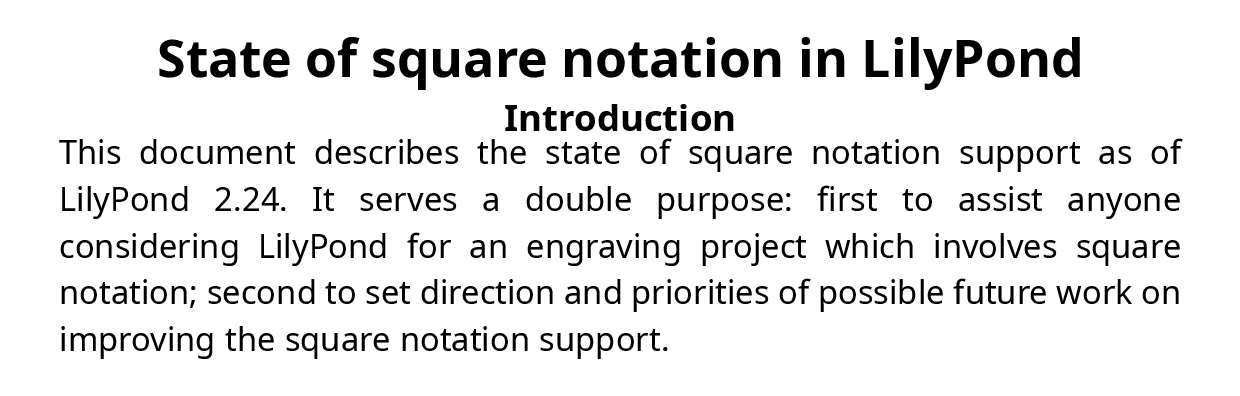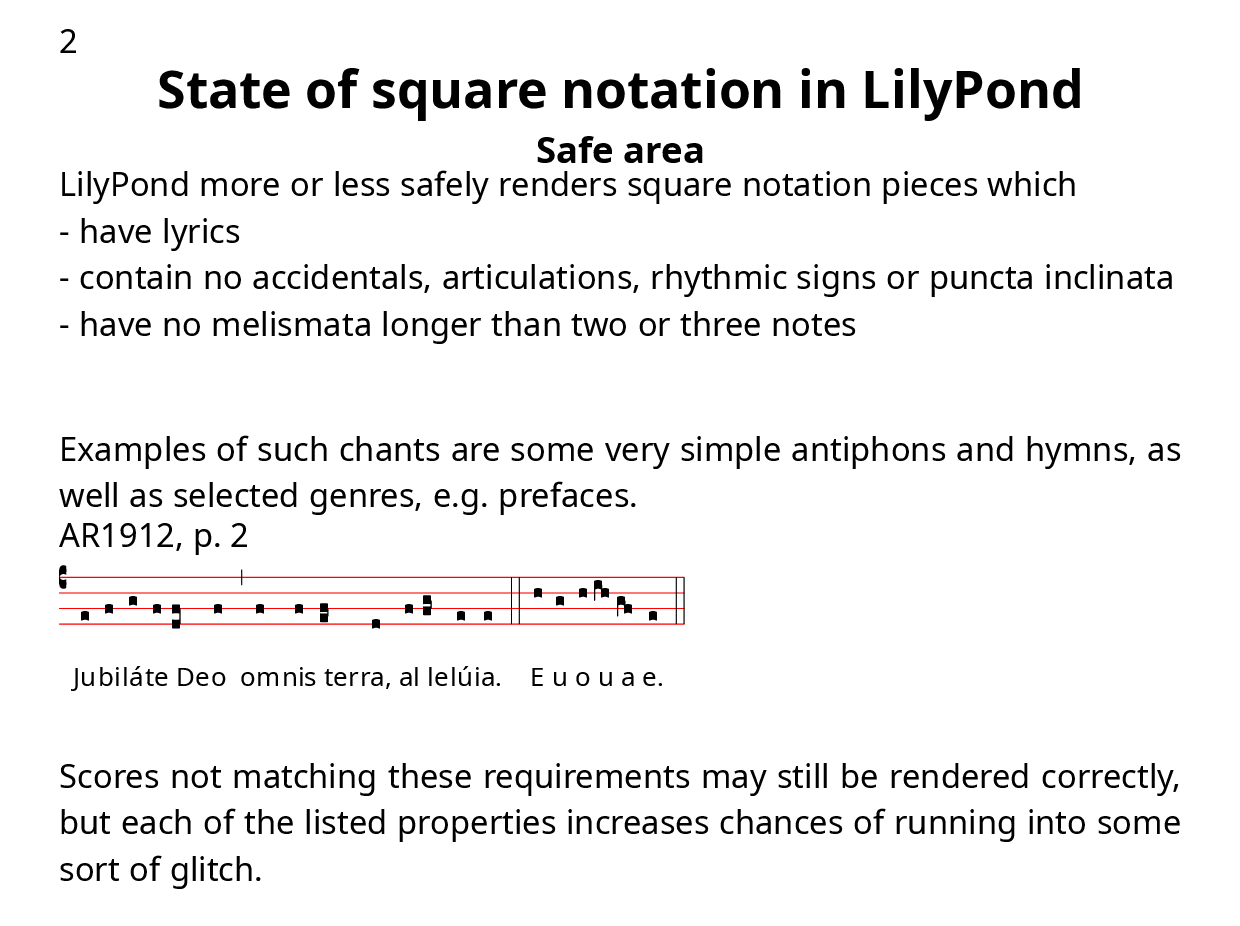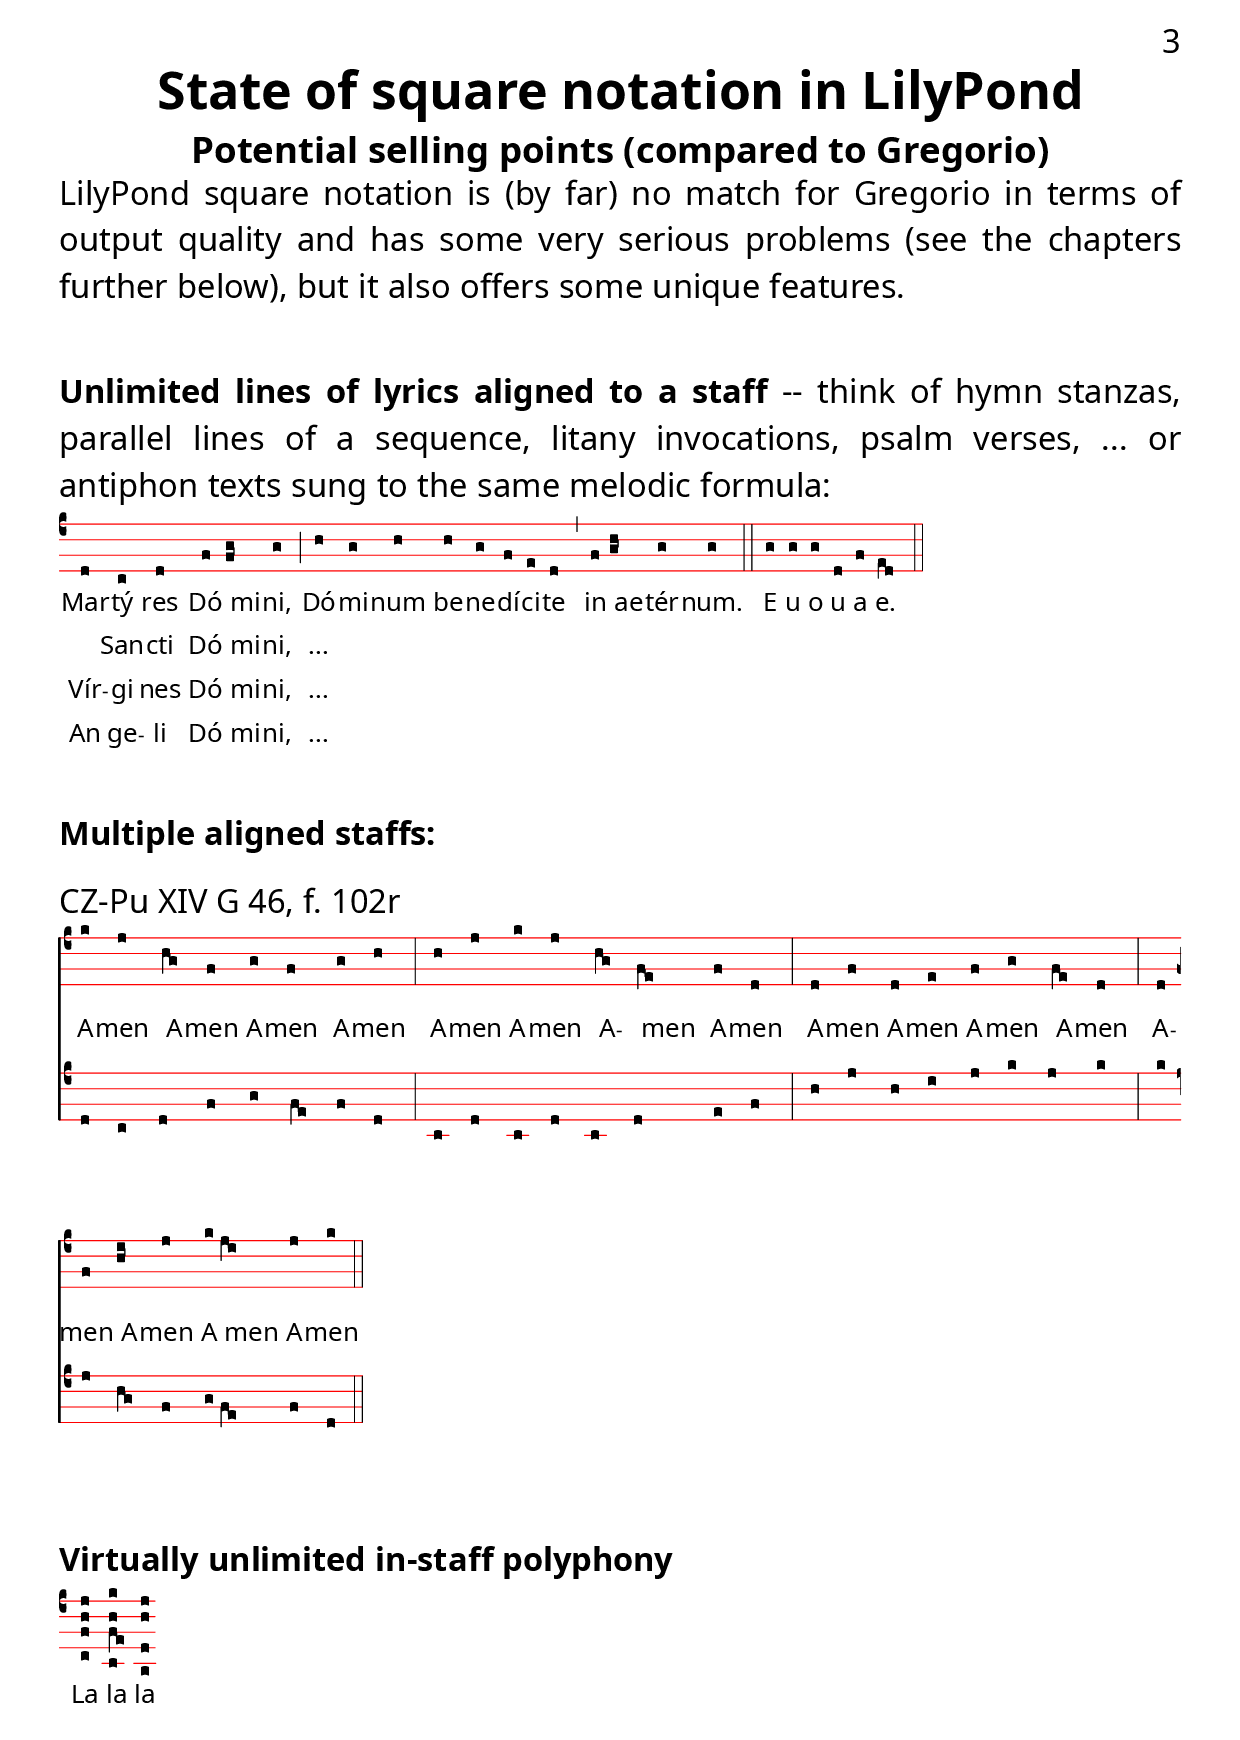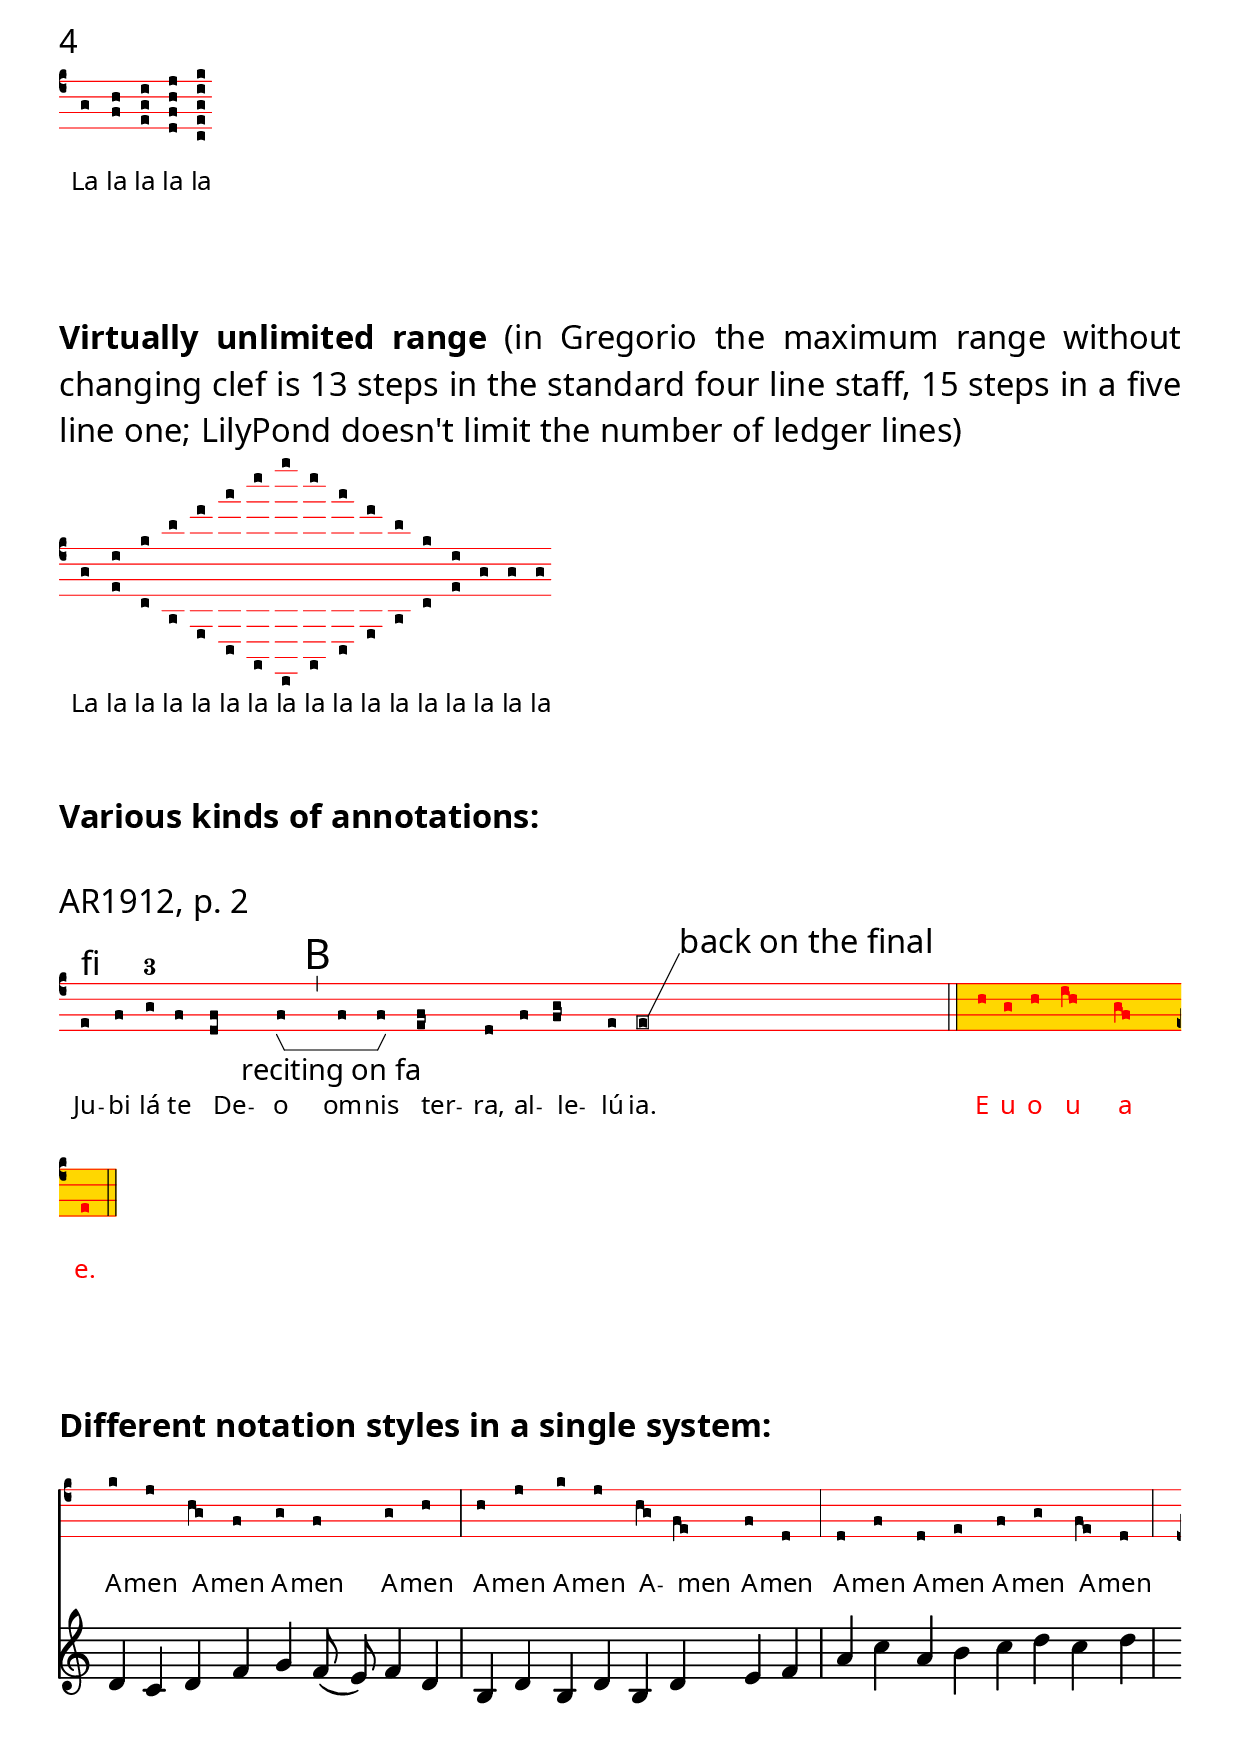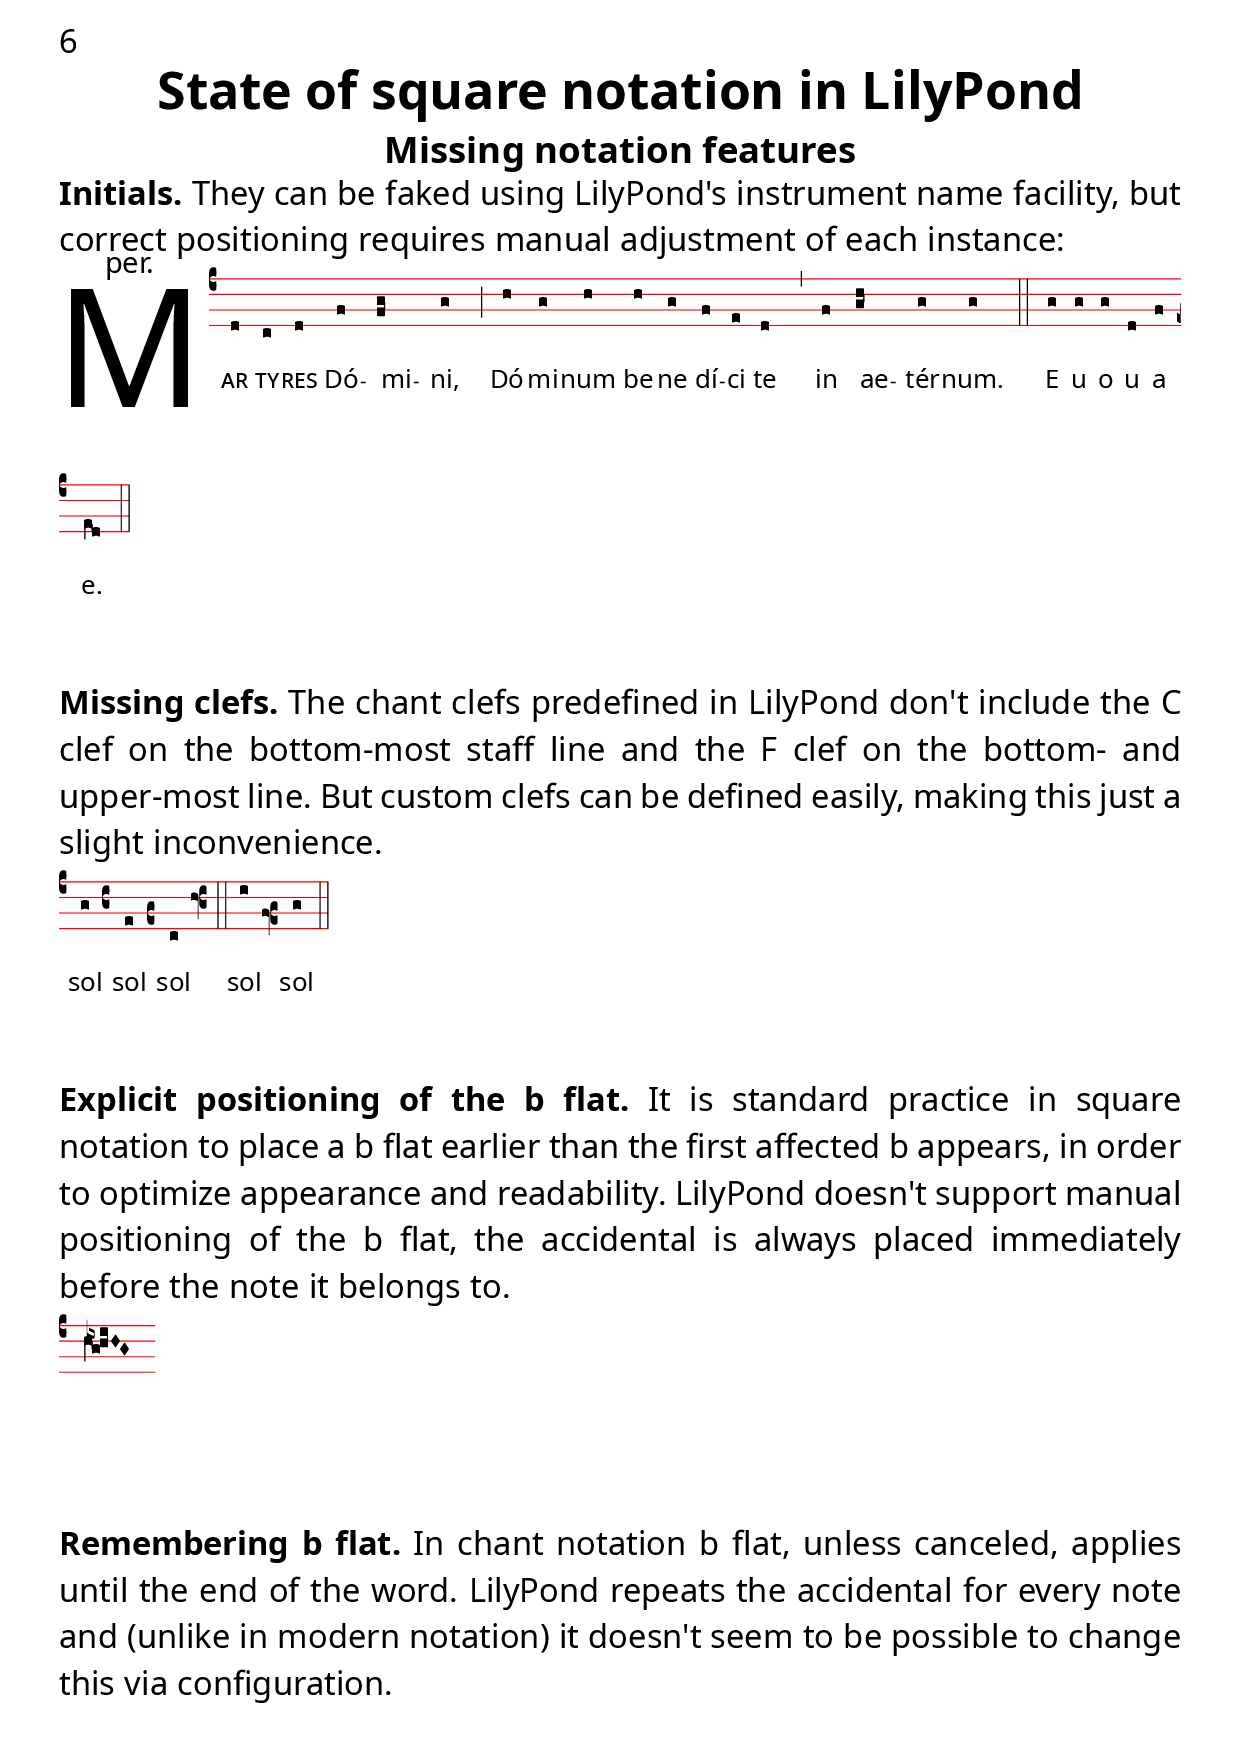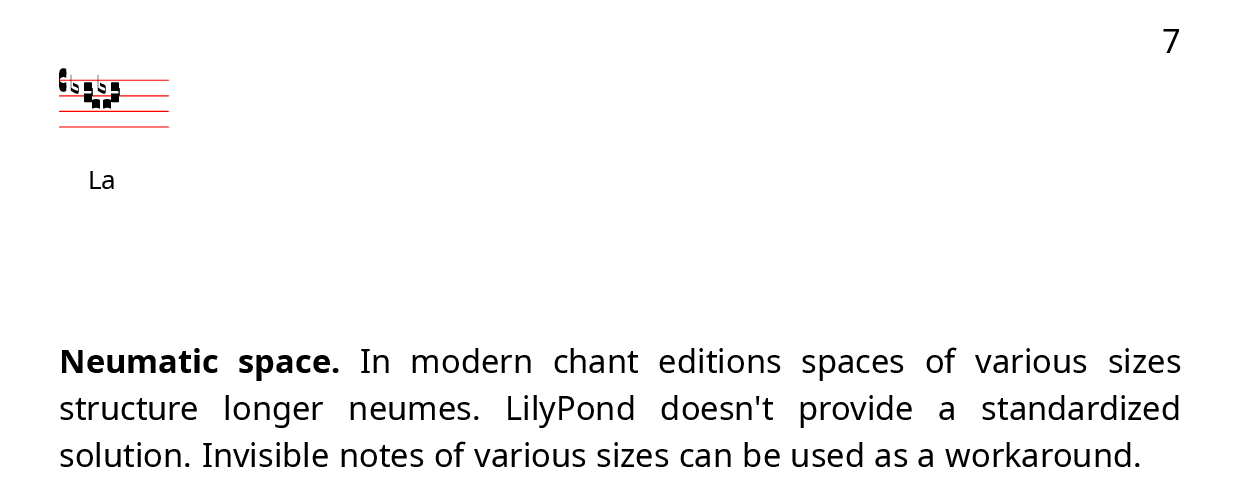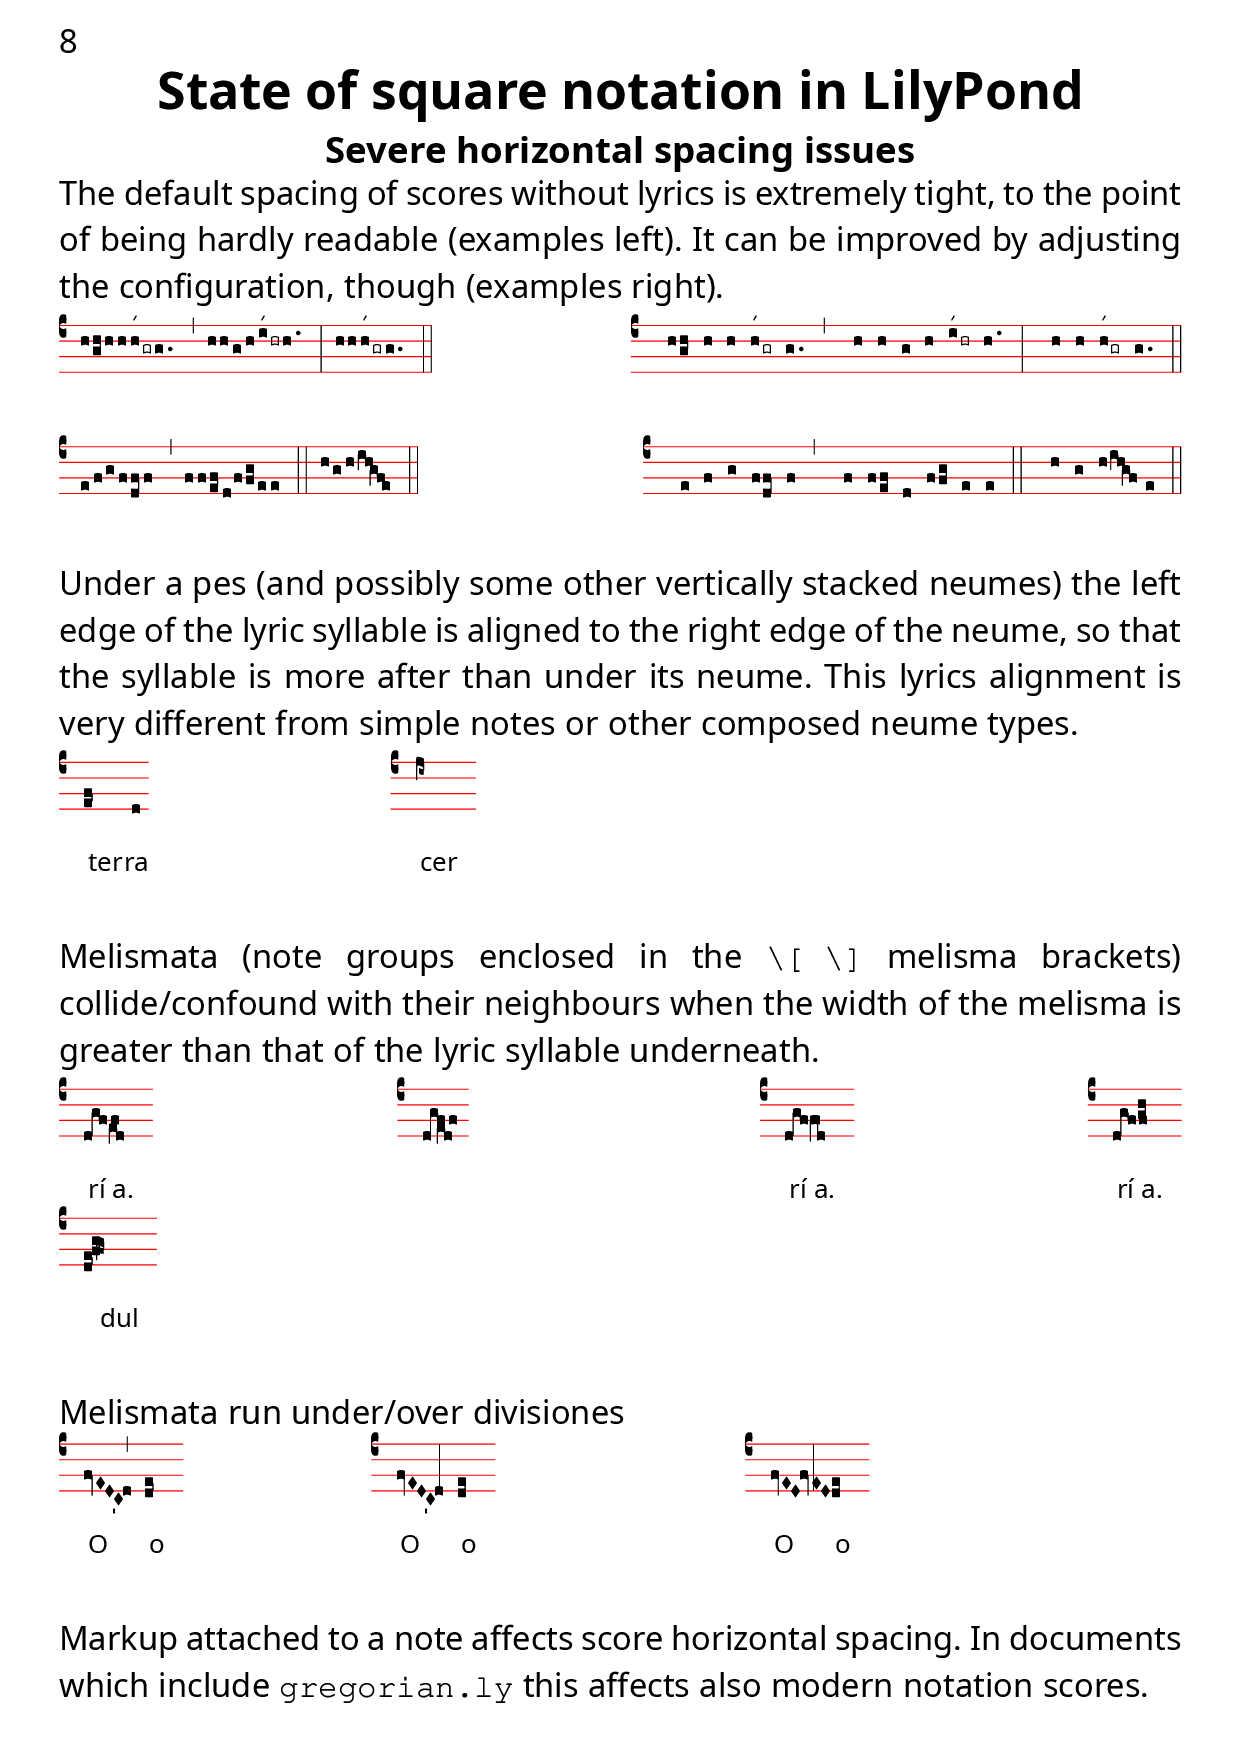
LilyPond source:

\version "2.24.1"

\include "gregorian.ly"
\version "2.24.1"

#(set-global-staff-size 30)

\paper {
  #(define fonts
     (set-global-fonts
      #:roman "Junicode"
      #:factor (/ staff-height pt 21)))

  markup-markup-spacing.basic-distance = #4
}

\layout {
  \override VaticanaLyrics.LyricText.font-size = #-2
}


\header {
  title = "State of square notation in LilyPond"
}

\bookpart {
  \header { subtitle = "Introduction" }

  \markup\justify{
    This document describes the state of square notation support
    as of LilyPond 2.24.
    It serves a double purpose:
    first to assist anyone considering LilyPond for an engraving project
    which involves square notation;
    second to set direction and priorities of possible future work on
    improving the square notation support.
  }
}

\bookpart {
  \header { subtitle = "Safe area" }

  \markup\column{
    \line{LilyPond more or less safely renders square notation pieces which}
    \line{- have lyrics}
    \line{- contain no accidentals, articulations, rhythmic signs or puncta inclinata}
    \line{- have no melismata longer than two or three notes}
  }

  \markup\vspace #1

  \markup\justify{
    Examples of such chants are some very simple antiphons and hymns,
    as well as selected genres, e.g. prefaces.
  }

  \score {
    <<
    \new VaticanaVoice = "v" {
      \clef "vaticana-do3"
      e f g f \[ d\melisma \pes f\melismaEnd \] f \divisioMinima
      f f \[ e\melisma \pes f\melismaEnd \] d f \[ f\melisma \pes g\melismaEnd \] e e \finalis
      a g a \[ b\melisma \flexa a\melismaEnd \] \[ g\melisma \flexa f\melismaEnd \] e \finalis
    }
    \new VaticanaLyrics \lyricsto "v" {
      Ju -- bi -- lá -- te De -- o
      om -- nis ter -- ra, al -- le -- lú -- ia.
      E u o u a e.
    }
    >>
    \header {
      piece = "AR1912, p. 2"
    }
  }


  \markup\justify{
    Scores not matching these requirements may still be rendered correctly,
    but each of the listed properties increases chances of running into
    some sort of glitch.
  }

  % TODO example of a piece rendering correctly even with the risky features
}

\bookpart {
  \header {
    subtitle = "Potential selling points (compared to Gregorio)"
  }

  \markup\justify{
    LilyPond square notation is (by far) no match for Gregorio in terms of
    output quality and has some very serious problems (see the chapters
    further below), but it also offers some unique features.
  }

  \markup\vspace #1

  \markup\justify{
    \bold{Unlimited lines of lyrics aligned to a staff}
    -- think of hymn stanzas, parallel lines of a sequence,
    litany invocations, psalm verses, ...
    or antiphon texts sung to the same melodic formula:
  }

  \score {
    <<
    \new VaticanaVoice = "v" {
      \clef "vaticana-do3"
      d c d f \[ f\melisma \pes g\melismaEnd \] g \divisioMaior
      a g a a g f e d \divisioMinima f \[ g\melisma \pes a\melismaEnd \] g g \finalis

      g g g d f \[ e \flexa d \] \finalis
    }
    \new VaticanaLyrics \lyricsto "v" {
      Mar -- tý -- res Dó -- mi -- ni,
      Dó -- mi -- num be -- ne -- dí -- ci -- te in ae -- tér -- num.

      E u o u a e.
    }
    \new VaticanaLyrics \lyricsto "v" {
      _ San -- cti Dó -- mi -- ni, "..."
    }
    \new VaticanaLyrics \lyricsto "v" {
      Vír -- gi -- nes Dó -- mi -- ni, "..."
    }
    \new VaticanaLyrics \lyricsto "v" {
      An -- ge -- li Dó -- mi -- ni, "..."
    }
    >>
    \header {
      piece = ""
    }
  }

  \markup\vspace #1

  \markup\bold{Multiple aligned staffs:}

  \score {
    <<
      \new VaticanaVoice = "voice-a" {
        \clef "vaticana-do3"
        % in square notation durations don't affect the note appearance,
        % but are useful when aligning voices
        d' c' \[ a8\melisma \flexa g\melismaEnd \] f4 g f g a \divisioMaxima
        a c' d' c' \[ a8\melisma \flexa g\melismaEnd \] \[ f\melisma \flexa e\melismaEnd \] f4 d \divisioMaxima
        d f d e f g \[ f8\melisma \flexa e\melismaEnd \] d4 \divisioMaxima
        d f \[ a\melisma \pes b\melismaEnd \] c' d' \[ c'\melisma \pes b\melismaEnd \] c' d' \finalis
      }
      \new VaticanaLyrics \lyricsto "voice-a" { \repeat unfold 16 { A -- men } }
      \new VaticanaVoice {
        \clef "vaticana-do3"
        d c d f g \[ f8\melisma \flexa e\melismaEnd \] f4 d \divisioMaxima
        b, d b, d b, d e f \divisioMaxima
        a c' a b c' d' c' d' \divisioMaxima
        d' c' \[ a\melisma \flexa g\melismaEnd \] f g \[ f\melisma \flexa e\melismaEnd \] f d \finalis
      }
    >>
    \header {
      piece = \markup\with-url
        "https://new.manuscriptorium.com/apis/resolver-api/cs/browser/default/detail?url=https://collectiones.manuscriptorium.com/assorted/AIPDIG/NKCR__/7/AIPDIG-NKCR__XIV_G_46____2SSE2F7-cs/&imageId=https://imagines.manuscriptorium.com/loris/AIPDIG-NKCR__XIV_G_46____2SSE2F7-cs/ID0102r"
        "CZ-Pu XIV G 46, f. 102r"
    }
    \layout {
      \override VaticanaStaff.Clef.extra-offset = #'(0.3 . 0)
    }
  }

  \markup\vspace #1

  \markup\justify{
    \bold{Virtually unlimited in-staff polyphony}
  }

  % polyphony entered as separate voices
  \score {
    <<
      \new VaticanaStaff <<
        \new VaticanaVoice = "v" {
          \clef "vaticana-do3"
          c' d' c'
        }
        \new VaticanaVoice {
          \voiceTwo
          a a a
        }
        \new VaticanaVoice {
          \voiceThree
          f \[ f8 \flexa e \] d4
        }
        \new VaticanaVoice {
          \voiceFour
          c b, a,
        }
      >>
      \new VaticanaLyrics \lyricsto "v" {
        La la la
      }
    >>
  }

  % polyphony entered as chords
  \score {
    <<
      \new VaticanaVoice = "v" {
        \clef "vaticana-do3"
        g
        <f a>
        <e g b>
        <d f a c'>
        <c e g b d'>
      }
      \new VaticanaLyrics \lyricsto "v" {
        La la la la la
      }
    >>
  }

  \markup\vspace #1

  \markup\justify{
    \bold{Virtually unlimited range} (in Gregorio the maximum range without changing
    clef is 13 steps in the standard four line staff, 15 steps in a five line one;
    LilyPond doesn't limit the number of ledger lines)
  }

  \score {
    <<
      \new VaticanaStaff <<
        \new VaticanaVoice = "v" {
          \clef "vaticana-do3"
          g b d' f' a' c'' e'' g''
          e'' c'' a' f' d' b g g g
        }
        \new VaticanaVoice {
          s e c a, f, d, b,, g,,
          b,, d, f, a, c e
        }
      >>
      \new VaticanaLyrics \lyricsto "v" {
        La \repeat unfold 16 { la }
      }
    >>
  }

  \markup\vspace #1

  \markup\bold{Various kinds of annotations:}

  \score {
    <<
    \new VaticanaVoice = "v" \with {
      \consists Balloon_engraver
      \consists Horizontal_bracket_engraver
    } {
      \clef "vaticana-do3"
      e^"fi" % markup attached to a note
      f g-3 % fingering doesn't make much sense in chant, but it's available
      f \[ d\melisma \pes f\melismaEnd \]
      \once\override HorizontalBracketText.text = "reciting on fa" % horizontal bracket with a label
      f\startGroup \divisioMinima
      \mark "B" % rehearsal mark
      f f\stopGroup \[ e\melisma \pes f\melismaEnd \] d f \[ f\melisma \pes g\melismaEnd \] e \balloonGrobText #'NoteHead #'(2 . 4) \markup { "back on the final" } e \finalis

      \override NoteHead.color = #red % coloured objects
      \staffHighlight "gold"

      a g a \[ b\melisma \flexa a\melismaEnd \] \[ g\melisma \flexa f\melismaEnd \] e \finalis
    }
    \new VaticanaLyrics \lyricsto "v" {
      Ju -- bi -- lá -- te De -- o
      om -- nis ter -- ra, al -- le -- lú -- ia.

      \override Lyrics.LyricText.color = #red

      E u o u a e.
    }
    >>
    \header {
      piece = "AR1912, p. 2"
    }
  }

  \markup\vspace #1

  \markup\bold{Different notation styles in a single system:}

  \score {
    <<
      \new VaticanaVoice = "voice-a" {
        \clef "vaticana-do3"
        % in square notation durations don't affect the note appearance,
        % but are useful when aligning voices
        d' c' \[ a8\melisma \flexa g\melismaEnd \] f4 g f g a \divisioMaxima
        a c' d' c' \[ a8\melisma \flexa g\melismaEnd \] \[ f\melisma \flexa e\melismaEnd \] f4 d \divisioMaxima
        d f d e f g \[ f8\melisma \flexa e\melismaEnd \] d4 \divisioMaxima
        d f \[ a8\melisma \pes b\melismaEnd \] c'4 d' \[ c'8\melisma \pes b\melismaEnd \] c'4 d' \finalis
      }
      \new VaticanaLyrics \lyricsto "voice-a" { \repeat unfold 16 { A -- men } }
      \new Voice \with { \magnifyStaff #4/5 } \transpose c c' {
        \cadenzaOn
        d c d f g f8( e) f4 d \bar "|"
        b, d b, d b, d e f \bar "|"
        a c' a b c' d' c' d' \bar "|"
        d' c' a8( g) f4 g f8( e) f4 d \bar "||"
      }
    >>
    \layout {
      \override VaticanaStaff.Clef.extra-offset = #'(0.3 . 0)
      \override Staff.TimeSignature.stencil = ##f
    }
  }

  \markup\column{
    \line{}
    \line{}
  }
}

\bookpart {
  \header { subtitle = "Missing notation features" }

  \markup\justify{
    \bold{Initials.}
    They can be faked using LilyPond's instrument name facility,
    but correct positioning requires manual adjustment of each instance:
  }

  \score {
    <<
    \new VaticanaVoice = "v" {
      \set VaticanaStaff.instrumentName =
        \markup\center-column{
          \small{per.}
          \vspace #0.2
          \override #'(font-size . 14) M
        }

      \clef "vaticana-do3"
      d c d f \[ f\melisma \pes g\melismaEnd \] g \divisioMaior
      a g a a g f e d \divisioMinima f \[ g\melisma \pes a\melismaEnd \] g g \finalis

      g g g d f \[ e \flexa d \] \finalis
    }
    \new VaticanaLyrics \lyricsto "v" {
      \override LyricText.font-features = #'("smcp") % small caps
      ar -- ty -- res
      \revert LyricText.font-features

      Dó -- mi -- ni,
      Dó -- mi -- num be -- ne -- dí -- ci -- te in ae -- tér -- num.

      E u o u a e.
    }
    >>
    \header {
      piece = ""
    }
    \layout {
      indent = 1\in % make space for the initial

      % manually align the initial with lyrics baseline
      \override VaticanaStaff.InstrumentName.extra-offset = #'(0 . -1.9)
    }
  }

  \markup\justify{
    \bold{Missing clefs.}
    The chant clefs predefined in LilyPond
    don't include the C clef on the bottom-most staff line
    and the F clef on the bottom- and upper-most line.
    But custom clefs can be defined easily, making this just a slight inconvenience.
  }

  \score {
    <<
    \new VaticanaVoice = "v" {
      \clef "vaticana-do3"
      g
      \clef "vaticana-do2"
      g
      \clef "vaticana-do1"
      g

      \finalis % TODO why is the first fa clef rendered *before* the divisio? Can this be fixed?

      \clef "vaticana-fa2"
      g
      \clef "vaticana-fa1"
      g
      \finalis
    }
    \new VaticanaLyrics \lyricsto "v" {
      \repeat unfold 5 { sol }
    }
    >>
  }

  \markup\justify{
    \bold{Explicit positioning of the b flat.}
    It is standard practice in square notation to place a b flat
    earlier than the first affected b appears,
    in order to optimize appearance and readability.
    LilyPond doesn't support manual positioning of the b flat,
    the accidental is always placed immediately before the note
    it belongs to.
  }

  \score {
    \new VaticanaVoice = "v" {
      \clef "vaticana-do3"
      \[ a \flexa g a \pes bes \inclinatum a \inclinatum g \]
    }
  }

  \markup\justify{
    \bold{Remembering b flat.}
    In chant notation b flat, unless canceled, applies until the end of the word. % TODO double-check
    LilyPond repeats the accidental for every note and (unlike in modern notation)
    it doesn't seem to be possible to change this via configuration.
  }

  \score {
    <<
    \new VaticanaVoice = "v" {
      \clef "vaticana-do3"
      \[ a\melisma \pes bes g g a \pes bes\melismaEnd \]
    }
    \new VaticanaLyrics \lyricsto "v" { La }
    >>
  }

  \markup\vspace #1

  \markup\justify{
    \bold{Neumatic space.}
    In modern chant editions spaces of various sizes structure longer neumes.
    LilyPond doesn't provide a standardized solution.
    Invisible notes of various sizes can be used as a workaround.
  }

  % TODO real-life example
}

\bookpart {
  \header { subtitle = "Severe horizontal spacing issues" }

  \markup\justify{
    The default spacing of scores without lyrics is extremely tight,
    to the point of being hardly readable (examples left).
    It can be improved by adjusting the configuration, though (examples right).
  }
  % TODO what kinds of workarounds are available?

  \markup\fill-line{
    % psalm tone IV.g
    \score {
      \new VaticanaVoice {
        \clef "vaticana-do3"
        a \[ g \pes a \] a a a\accentus \[ \cavum g \] \augmentum g \divisioMinima
        a a g a b\accentus \[ \cavum a \] \augmentum a \divisioMaxima
        a a a\accentus \[ \cavum g \] \augmentum g \finalis
      }
    }

    \score {
      \new VaticanaVoice {
        \clef "vaticana-do3"
        a \[ g \pes a \] a a a\accentus \[ \cavum g \] \augmentum g \divisioMinima
        a a g a b\accentus \[ \cavum a \] \augmentum a \divisioMaxima
        a a a\accentus \[ \cavum g \] \augmentum g \finalis
      }
      \layout {
        % TODO can the spacing be improved also for melismata?
        \override VaticanaVoice.NoteHead.X-offset = #1
      }
    }
  }

  \markup\vspace #1

  \markup\fill-line{
    % the "Jubilate Deo" antiphon, music only
    \score {
      \new VaticanaVoice {
        \clef "vaticana-do3"
        e f g f \[ d\melisma \pes f\melismaEnd \] f \divisioMinima
        f f \[ e\melisma \pes f\melismaEnd \] d f \[ f\melisma \pes g\melismaEnd \] e e \finalis
        a g a \[ b\melisma \flexa a\melismaEnd \] \[ g\melisma \flexa f\melismaEnd \] e \finalis
      }
    }

    \score {
      \new VaticanaVoice {
        \clef "vaticana-do3"
        e f g f \[ d\melisma \pes f\melismaEnd \] f \divisioMinima
        f f \[ e\melisma \pes f\melismaEnd \] d f \[ f\melisma \pes g\melismaEnd \] e e \finalis
        a g a \[ b\melisma \flexa a\melismaEnd \] \[ g\melisma \flexa f\melismaEnd \] e \finalis
      }
      \layout {
        \override VaticanaVoice.NoteHead.X-offset = #1
      }
    }
  }

  \markup\vspace #1

  \markup\justify{
    Under a pes (and possibly some other vertically stacked neumes)
    the left edge of the lyric syllable is aligned to the right edge of the neume,
    so that the syllable is more after than under its neume.
    This lyrics alignment is very different from simple notes
    or other composed neume types.
  }

  \markup\fill-line{
    \score {
      <<
      \new VaticanaVoice = "v" {
        \clef "vaticana-do3"
        \[ e\melisma \pes f\melismaEnd \] d
      }
      \new VaticanaLyrics \lyricsto "v" { ter -- ra }
      >>
    }

    \score {
      <<
      \new VaticanaVoice = "v" {
        \clef "vaticana-do3"
        \[ c'\melisma \flexa \deminutum b\melismaEnd \]
      }
      \new VaticanaLyrics \lyricsto "v" { cer }
      >>
    }

    "" ""
  }

  \markup\vspace #1

  \markup\justify{
    Melismata (note groups enclosed in the \typewriter{"\\[ \\]"} melisma brackets)
    collide/confound with their neighbours
    when the width of the melisma is greater than that of the lyric syllable underneath.
  }

  % The first example is from the (ornate, Editio Vaticana) Salve Regina antiphon,
  % the subsequent ones are variations thereof, demonstrating that the behaviour
  % is the same regardless type and position/pitch of the second melisma.
  \markup\fill-line{
    % neume "sliding under" the previous one
    \score {
      <<
      \new VaticanaVoice = "v" {
        \clef "vaticana-do3"
        \[ d\melisma \pes g \flexa f f\melismaEnd \] \[ e\melisma \flexa d\melismaEnd \]
      }
      \new VaticanaLyrics \lyricsto "v" { rí -- a. }
      >>
    }

    % the same neumes come out slightly different without lyrics
    \score {
      \new VaticanaVoice = "v" {
        \clef "vaticana-do3"
        \[ d\melisma \pes g \flexa f f\melismaEnd \] \[ e\melisma \flexa d\melismaEnd \]
      }
    }

    % the final f of the first neume and initial f of the second one are rendered over each other / merged
    \score {
      <<
      \new VaticanaVoice = "v" {
        \clef "vaticana-do3"
        \[ d\melisma \pes g \flexa f f\melismaEnd \] \[ f\melisma \flexa d\melismaEnd \]
      }
      \new VaticanaLyrics \lyricsto "v" { rí -- a. }
      >>
    }

    % neume "sliding over" the previous one
    \score {
      <<
      \new VaticanaVoice = "v" {
        \clef "vaticana-do3"
        \[ d\melisma \pes g \flexa f f\melismaEnd \] \[ g\melisma \flexa a\melismaEnd \]
      }
      \new VaticanaLyrics \lyricsto "v" { rí -- a. }
      >>
    }
  }

  \markup\fill-line{
    % neume without lyrics merges with the following one
    % (another example from the Salve Regina)
    \score {
      <<
      \new VaticanaVoice = "v" {
        \clef "vaticana-do3"
        \[ d\melisma \pes e f \flexa g\melismaEnd \] \[ g\melisma \flexa \deminutum f\melismaEnd \]
      }
      \new VaticanaLyrics \lyricsto "v" { _ dul }
      >>
    }

    "" "" ""
  }

  \markup\vspace #1

  \markup{Melismata run under/over divisiones}

  \markup\fill-line{
    % neume under a divisio minima
    \score {
      <<
      \new VaticanaVoice = "v" {
        \clef "vaticana-do3"
        \[ \virga f\melisma \inclinatum e \inclinatum d \inclinatum c\ictus d\melismaEnd \]
        \divisioMinima
        \[ d\melisma \pes e\melismaEnd \]
      }
      \new VaticanaLyrics \lyricsto "v" { O o }
      >>
    }

    % neume crossing a divisio maxima
    \score {
      <<
      \new VaticanaVoice = "v" {
        \clef "vaticana-do3"
        \[ \virga f\melisma \inclinatum e \inclinatum d \inclinatum c\ictus d\melismaEnd \]
        \divisioMaxima
        \[ d\melisma \pes e\melismaEnd \]
      }
      \new VaticanaLyrics \lyricsto "v" { O o }
      >>
    }

    % neume crossing a divisio maxima
    \score {
      <<
      \new VaticanaVoice = "v" {
        \clef "vaticana-do3"
        \[ \virga f\melisma \inclinatum e \inclinatum d
           \virga f \inclinatum e \inclinatum d\melismaEnd \]
        \divisioMaxima
        \[ d\melisma \pes e\melismaEnd \]
      }
      \new VaticanaLyrics \lyricsto "v" { O o }
      >>
    }

    ""
  }

  \markup\vspace #1

  \markup\justify{
    Markup attached to a note affects score horizontal spacing.
    In documents which include \typewriter{gregorian.ly}
    this affects also modern notation scores.
  }

  \markup\fill-line{
    \score {
      <<
        \new VaticanaVoice = "v" { g^"attached markup" g }
        \new VaticanaLyrics \lyricsto "v" { La La }
      >>
    }

    \score {
      \relative c'' { g^"attached markup" g }
      \addlyrics { La La }
    }
  }
}

\bookpart {
  \header { subtitle = "Other glitches" }

  \markup\column{
    \line{}
    \line{}
  }
}
